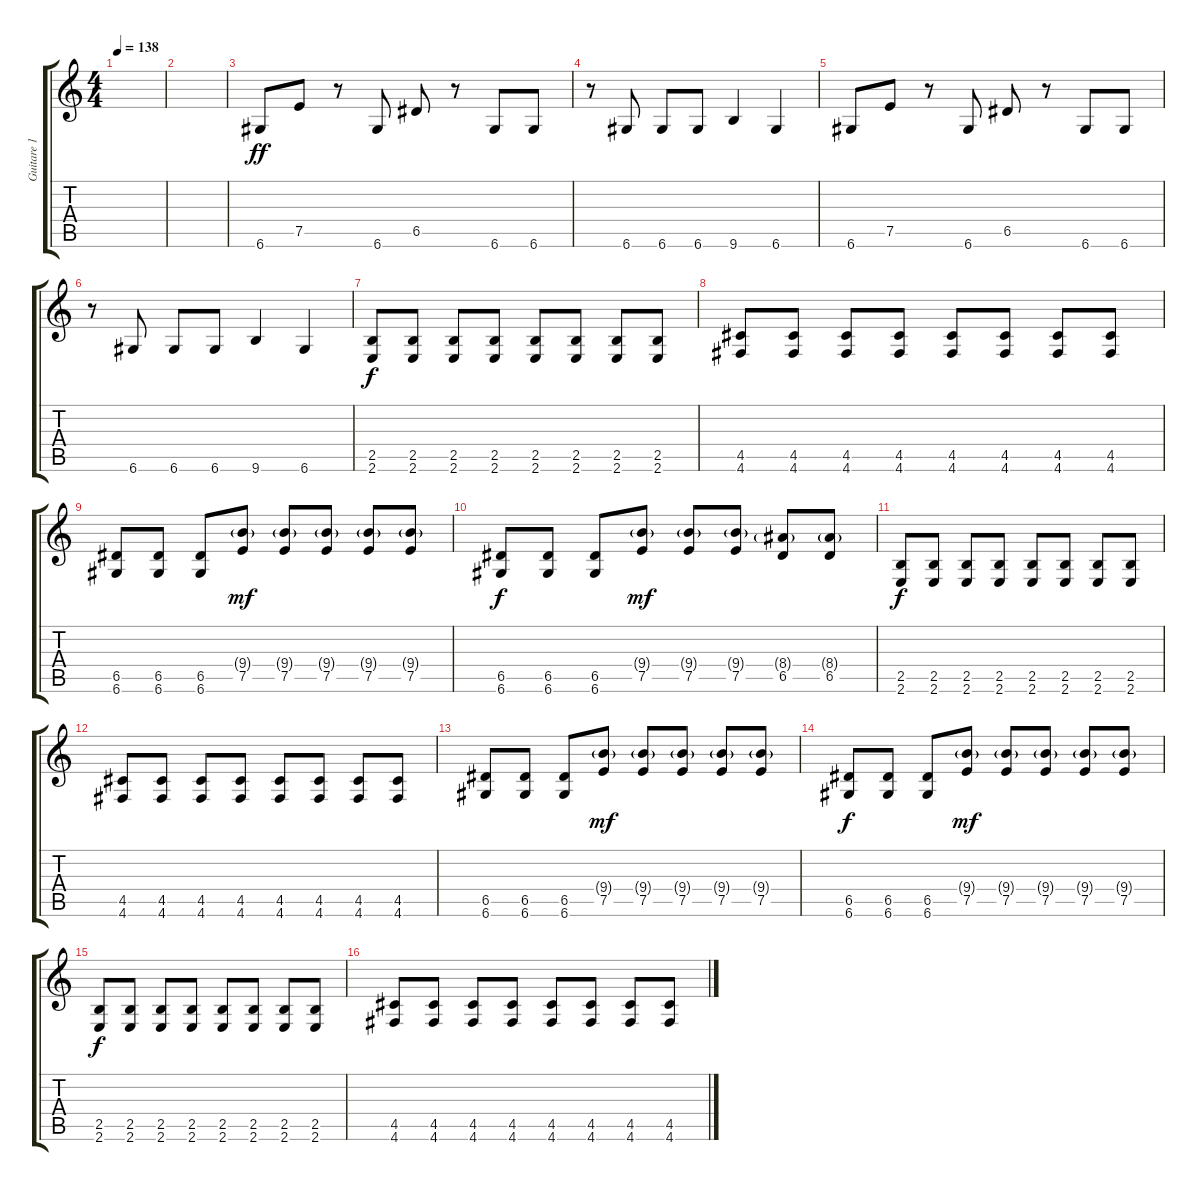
\track ("Guitare 1" "Guitare 1") {instrument distortionguitar}
\staff {score tabs}
\tuning (E4 B3 G3 D3 A2 D2) {hide}
\ts (4 4)
\tempo 138
\clef g2
\ks c
|
|
6.6.8{dy ff} 7.5.8 r.8 6.6.8 6.5.8 r.8 6.6.8 6.6.8 |
r.8 6.6.8 6.6.8 6.6.8 9.6.4 6.6.4 |
6.6.8 7.5.8 r.8 6.6.8 6.5.8 r.8 6.6.8 6.6.8 |
r.8 6.6.8 6.6.8 6.6.8 9.6.4 6.6.4 |
(2.5 2.6).8{dy f} (2.5 2.6).8 (2.5 2.6).8 (2.5 2.6).8 (2.5 2.6).8 (2.5 2.6).8 (2.5 2.6).8 (2.5 2.6).8 |
(4.5 4.6).8 (4.5 4.6).8 (4.5 4.6).8 (4.5 4.6).8 (4.5 4.6).8 (4.5 4.6).8 (4.5 4.6).8 (4.5 4.6).8 |
(6.5 6.6).8 (6.5 6.6).8 (6.5 6.6).8 (9.4{g} 7.5).8{dy mf} (9.4{g} 7.5).8 (9.4{g} 7.5).8 (9.4{g} 7.5).8 (9.4{g} 7.5).8 |
(6.5 6.6).8{dy f} (6.5 6.6).8 (6.5 6.6).8 (9.4{g} 7.5).8{dy mf} (9.4{g} 7.5).8 (9.4{g} 7.5).8 (8.4{g} 6.5).8 (8.4{g} 6.5).8 |
(2.5 2.6).8{dy f} (2.5 2.6).8 (2.5 2.6).8 (2.5 2.6).8 (2.5 2.6).8 (2.5 2.6).8 (2.5 2.6).8 (2.5 2.6).8 |
(4.5 4.6).8 (4.5 4.6).8 (4.5 4.6).8 (4.5 4.6).8 (4.5 4.6).8 (4.5 4.6).8 (4.5 4.6).8 (4.5 4.6).8 |
(6.5 6.6).8 (6.5 6.6).8 (6.5 6.6).8 (9.4{g} 7.5).8{dy mf} (9.4{g} 7.5).8 (9.4{g} 7.5).8 (9.4{g} 7.5).8 (9.4{g} 7.5).8 |
(6.5 6.6).8{dy f} (6.5 6.6).8 (6.5 6.6).8 (9.4{g} 7.5).8{dy mf} (9.4{g} 7.5).8 (9.4{g} 7.5).8 (9.4{g} 7.5).8 (9.4{g} 7.5).8 |
(2.5 2.6).8{dy f} (2.5 2.6).8 (2.5 2.6).8 (2.5 2.6).8 (2.5 2.6).8 (2.5 2.6).8 (2.5 2.6).8 (2.5 2.6).8 |
(4.5 4.6).8 (4.5 4.6).8 (4.5 4.6).8 (4.5 4.6).8 (4.5 4.6).8 (4.5 4.6).8 (4.5 4.6).8 (4.5 4.6).8
